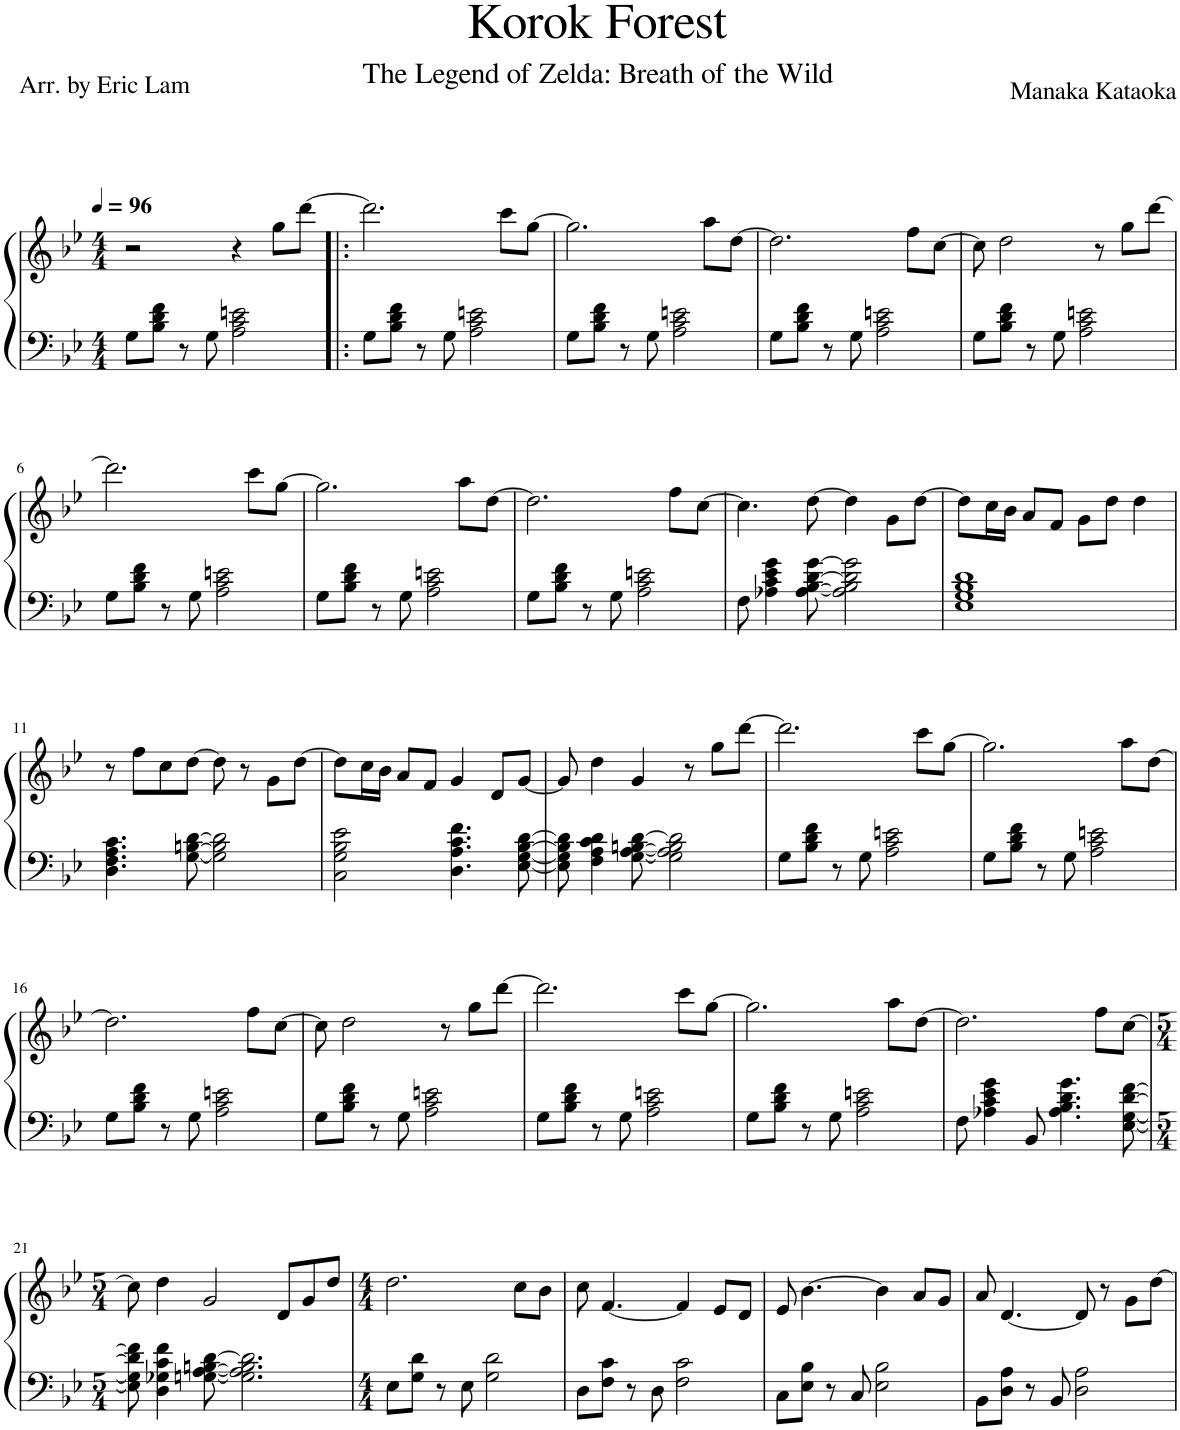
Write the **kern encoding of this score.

**kern	**kern
*part1	*part1
*staff2	*staff1
*I"Piano	*
*I'Pno.	*
*clefF4	*clefG2
*k[b-e-]	*k[b-e-]
*M4/4	*M4/4
*MM96	*MM96
=1	=1
8G\L	2r
8B-\ 8d\ 8f\J	.
8r	.
8G\	.
2A\ 2c\ 2en\	4r
.	8gg\L
.	[8ddd\J
=2!|:	=2!|:
8G\L	2.ddd\]
8B-\ 8d\ 8f\J	.
8r	.
8G\	.
2A\ 2c\ 2en\	.
.	8ccc\L
.	[8gg\J
=3	=3
8G\L	2.gg\]
8B-\ 8d\ 8f\J	.
8r	.
8G\	.
2A\ 2c\ 2en\	.
.	8aa\L
.	[8dd\J
=4	=4
8G\L	2.dd\]
8B-\ 8d\ 8f\J	.
8r	.
8G\	.
2A\ 2c\ 2en\	.
.	8ff\L
.	[8cc\J
=5	=5
8G\L	8cc\]
8B-\ 8d\ 8f\J	2dd\
8r	.
8G\	.
2A\ 2c\ 2en\	.
.	8r
.	8gg\L
.	[8ddd\J
!!LO:LB:g=z
=6	=6
8G\L	2.ddd\]
8B-\ 8d\ 8f\J	.
8r	.
8G\	.
2A\ 2c\ 2en\	.
.	8ccc\L
.	[8gg\J
=7	=7
8G\L	2.gg\]
8B-\ 8d\ 8f\J	.
8r	.
8G\	.
2A\ 2c\ 2en\	.
.	8aa\L
.	[8dd\J
=8	=8
8G\L	2.dd\]
8B-\ 8d\ 8f\J	.
8r	.
8G\	.
2A\ 2c\ 2en\	.
.	8ff\L
.	[8cc\J
=9	=9
8F\	4.cc\]
4A-X\ 4c\ 4e-\ 4g\	.
[8A-\ [8B-\ [8d\ [8g\	[8dd\
2A-\] 2B-\] 2d\] 2g\]	4dd\]
.	8g\L
.	[8dd\J
=10	=10
1E- 1G 1B- 1d	8dd\L]
.	16cc\L
.	16b-\JJ
.	8a/L
.	8f/J
.	8g\L
.	8dd\J
.	4dd\
!!LO:LB:g=z
=11	=11
4.D\ 4.F\ 4.A\ 4.c\	8r
.	8ff\L
.	8cc\
[8G\ [8Bn\ [8d\	[8dd\J
2G\] 2B\] 2d\]	8dd\]
.	8r
.	8g\L
.	[8dd\J
=12	=12
2C\ 2G\ 2B-\ 2e-\	8dd\L]
.	16cc\L
.	16b-\JJ
.	8a/L
.	8f/J
4.D\ 4.A\ 4.c\ 4.f\	4g/
.	8d/L
[8E-\ [8G\ [8B-\ [8d\	[8g/J
=13	=13
8E-\] 8G\] 8B-\] 8d\]	8g/]
4F\ 4A\ 4c\ 4d\	4dd\
[8G\ [8A\ [8Bn\ [8d\	4g/
2G\] 2A\] 2B\] 2d\]	.
.	8r
.	8gg\L
.	[8ddd\J
=14	=14
8G\L	2.ddd\]
8B-\ 8d\ 8f\J	.
8r	.
8G\	.
2A\ 2c\ 2en\	.
.	8ccc\L
.	[8gg\J
=15	=15
8G\L	2.gg\]
8B-\ 8d\ 8f\J	.
8r	.
8G\	.
2A\ 2c\ 2en\	.
.	8aa\L
.	[8dd\J
!!LO:LB:g=z
=16	=16
8G\L	2.dd\]
8B-\ 8d\ 8f\J	.
8r	.
8G\	.
2A\ 2c\ 2en\	.
.	8ff\L
.	[8cc\J
=17	=17
8G\L	8cc\]
8B-\ 8d\ 8f\J	2dd\
8r	.
8G\	.
2A\ 2c\ 2en\	.
.	8r
.	8gg\L
.	[8ddd\J
=18	=18
8G\L	2.ddd\]
8B-\ 8d\ 8f\J	.
8r	.
8G\	.
2A\ 2c\ 2en\	.
.	8ccc\L
.	[8gg\J
=19	=19
8G\L	2.gg\]
8B-\ 8d\ 8f\J	.
8r	.
8G\	.
2A\ 2c\ 2en\	.
.	8aa\L
.	[8dd\J
=20	=20
8F\	2.dd\]
4A-X\ 4c\ 4e-\ 4g\	.
8BB-/	.
4.A-\ 4.B-\ 4.d\ 4.g\	.
.	8ff\L
[8E-\ [8G\ [8d\ [8f\	[8cc\J
!!LO:LB:g=z
=21	=21
*M5/4	*M5/4
8E-\] 8G\] 8d\] 8f\]	8cc\]
4D\ 4G-X\ 4c\ 4f\	4dd\
[8Gn\ [8A\ [8Bn\ [8d\	2g/
2.G\] 2.A\] 2.B\] 2.d\]	.
.	8d/L
.	8g/
.	8dd/J
=22	=22
*M4/4	*M4/4
8E-\L	2.dd\
8G\ 8d\J	.
8r	.
8E-\	.
2G\ 2d\	.
.	8cc\L
.	8b-\J
=23	=23
8D\L	8cc\
8F\ 8c\J	[4.f/
8r	.
8D\	.
2F\ 2c\	4f/]
.	8e-/L
.	8d/J
=24	=24
8C\L	8e-/
8E-\ 8B-\J	[4.b-\
8r	.
8C/	.
2E-\ 2B-\	4b-\]
.	8a/L
.	8g/J
=25	=25
8BB-\L	8a/
8D\ 8A\J	[4.d/
8r	.
8BB-/	.
2D\ 2A\	8d/]
.	8r
.	8g\L
.	[8dd\J
=	=
*-	*-
